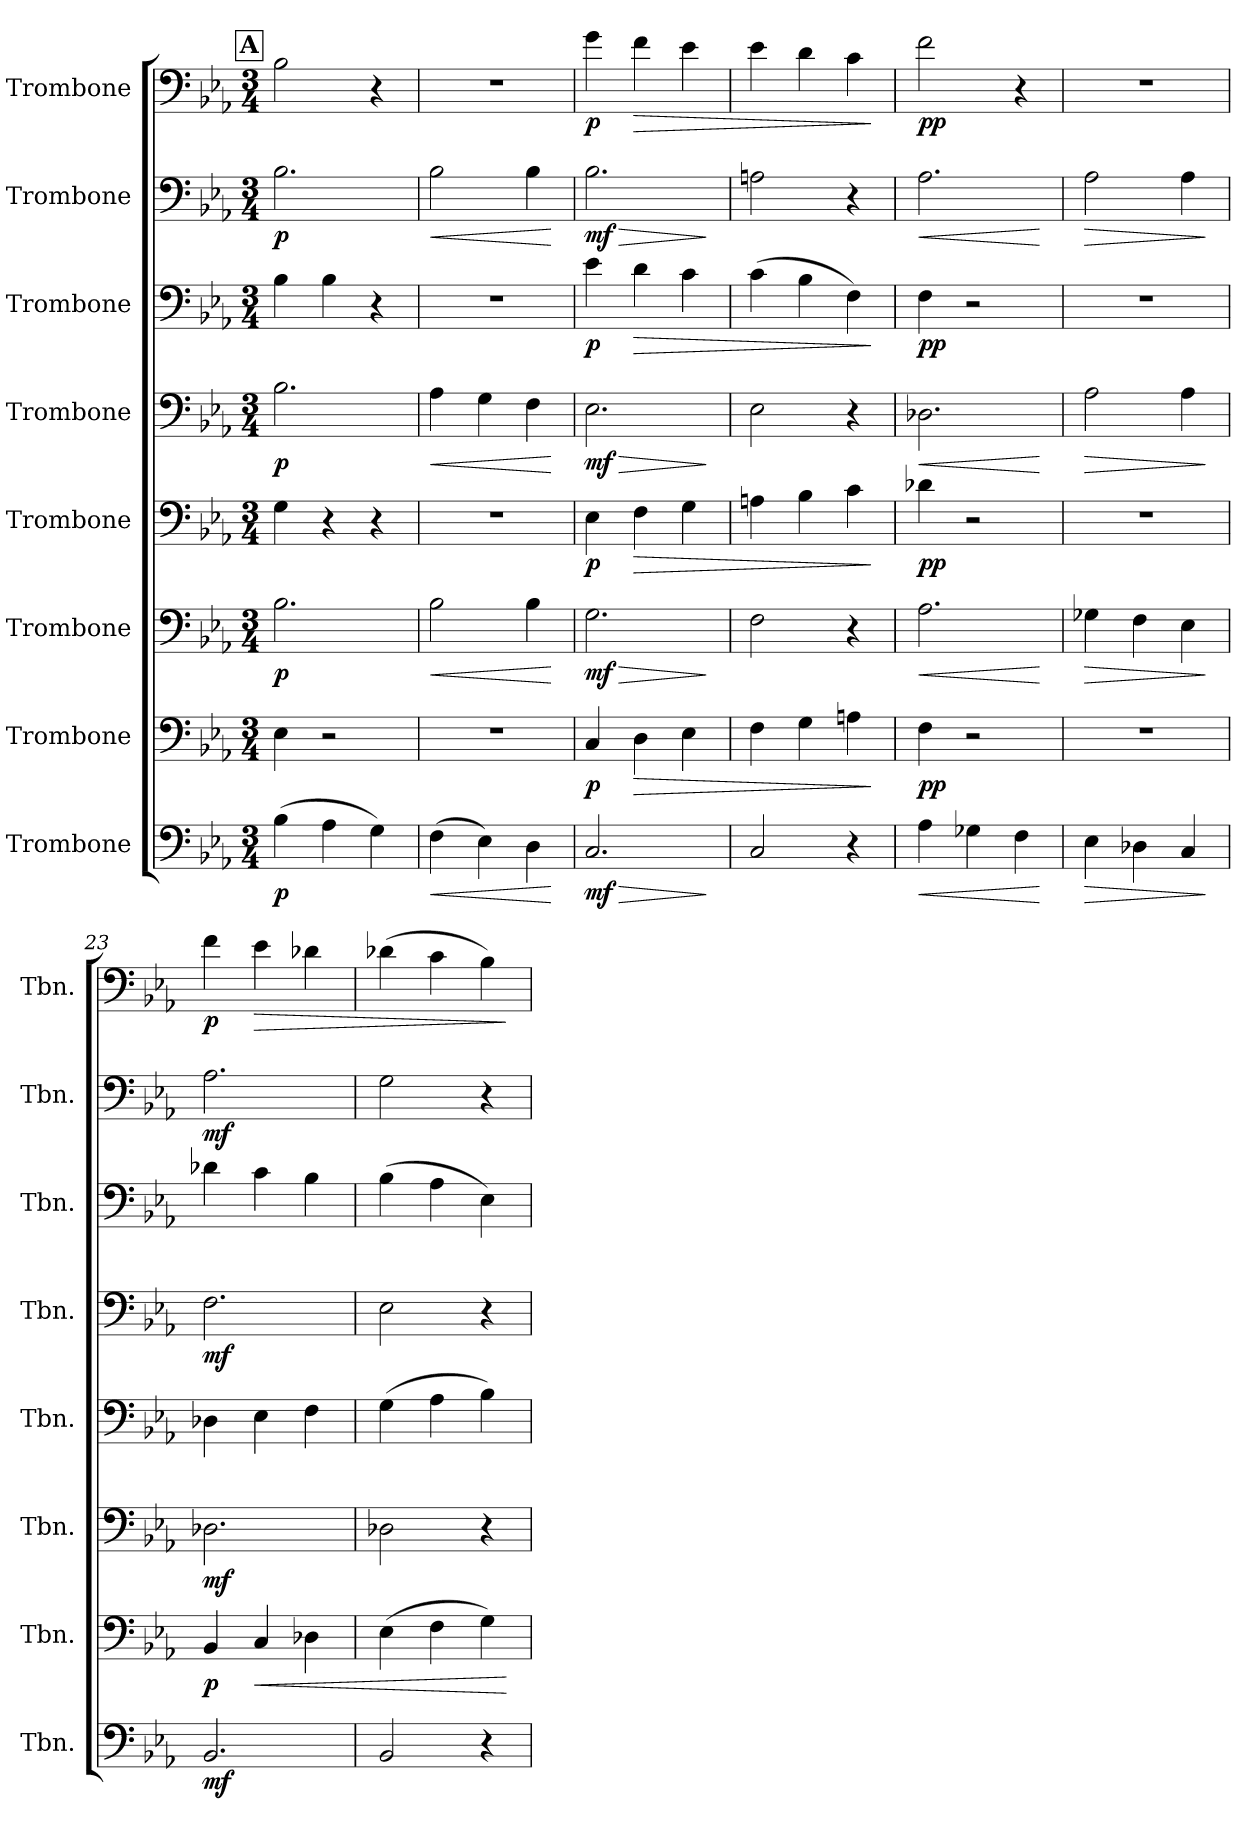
**kern	**dynam	**kern	**dynam	**kern	**dynam	**kern	**dynam	**kern	**dynam	**kern	**dynam	**kern	**dynam	**kern	**dynam
*part8	*part8	*part7	*part7	*part6	*part6	*part5	*part5	*part4	*part4	*part3	*part3	*part2	*part2	*part1	*part1
*staff8	*staff8	*staff7	*staff7	*staff6	*staff6	*staff5	*staff5	*staff4	*staff4	*staff3	*staff3	*staff2	*staff2	*staff1	*staff1
*I"Trombone	*	*I"Trombone	*	*I"Trombone	*	*I"Trombone	*	*I"Trombone	*	*I"Trombone	*	*I"Trombone	*	*I"Trombone	*
*I'Tbn.	*	*I'Tbn.	*	*I'Tbn.	*	*I'Tbn.	*	*I'Tbn.	*	*I'Tbn.	*	*I'Tbn.	*	*I'Tbn.	*
*clefF4	*	*clefF4	*	*clefF4	*	*clefF4	*	*clefF4	*	*clefF4	*	*clefF4	*	*clefF4	*
*k[b-e-a-]	*	*k[b-e-a-]	*	*k[b-e-a-]	*	*k[b-e-a-]	*	*k[b-e-a-]	*	*k[b-e-a-]	*	*k[b-e-a-]	*	*k[b-e-a-]	*
*M3/4	*	*M3/4	*	*M3/4	*	*M3/4	*	*M3/4	*	*M3/4	*	*M3/4	*	*M3/4	*
!!LO:REH:place=s1:a:B:fs=14:t=A
=17	=17	=17	=17	=17	=17	=17	=17	=17	=17	=17	=17	=17	=17	=17	=17
!	!LO:DY:b	!	!	!	!LO:DY:b	!	!	!	!LO:DY:b	!	!	!	!LO:DY:b	!	!
(4B-\	p	4E-\	.	2.B-\	p	4G\	.	2.B-\	p	4B-\	.	2.B-\	p	2B-\	.
4A-\	.	2r	.	.	.	4r	.	.	.	4B-\	.	.	.	.	.
4G\)	.	.	.	.	.	4r	.	.	.	4r	.	.	.	4r	.
=18	=18	=18	=18	=18	=18	=18	=18	=18	=18	=18	=18	=18	=18	=18	=18
!	!LO:HP:b	!	!	!	!LO:HP:b	!	!	!	!LO:HP:b	!	!	!	!LO:HP:b	!	!
(4F\	<	2.r	.	2B-\	<	2.r	.	4A-\	<	2.r	.	2B-\	<	2.r	.
4E-\)	.	.	.	.	.	.	.	4G\	.	.	.	.	.	.	.
4D\	.	.	.	4B-\	.	.	.	4F\	.	.	.	4B-\	.	.	.
.	[	.	.	.	[	.	.	.	[	.	.	.	[	.	.
!!LO:PB:g=z
=19	=19	=19	=19	=19	=19	=19	=19	=19	=19	=19	=19	=19	=19	=19	=19
!	!LO:HP:b	!	!	!	!LO:HP:b	!	!	!	!LO:HP:b	!	!	!	!LO:HP:b	!	!
!	!LO:DY:n=1:b	!	!LO:DY:b	!	!LO:DY:n=1:b	!	!LO:DY:b	!	!LO:DY:n=1:b	!	!LO:DY:b	!	!LO:DY:n=1:b	!	!LO:DY:b
2.C/	> mf	4C/	p	2.G\	> mf	4E-\	p	2.E-\	> mf	4e-\	p	2.B-\	> mf	4g\	p
!	!	!	!LO:HP:b	!	!	!	!LO:HP:b	!	!	!	!LO:HP:b	!	!	!	!LO:HP:b
.	.	4D\	>	.	.	4F\	>	.	.	4d\	>	.	.	4f\	>
.	.	4E-\	.	.	.	4G\	.	.	.	4c\	.	.	.	4e-\	.
.	]	.	.	.	]	.	.	.	]	.	.	.	]	.	.
=20	=20	=20	=20	=20	=20	=20	=20	=20	=20	=20	=20	=20	=20	=20	=20
2C/	.	4F\	.	2F\	.	4An\	.	2E-\	.	(4c\	.	2An\	.	4e-\	.
.	.	4G\	.	.	.	4B-\	.	.	.	4B-\	.	.	.	4d\	.
4r	.	4An\	.	4r	.	4c\	.	4r	.	4F\)	.	4r	.	4c\	.
.	.	.	]	.	.	.	]	.	.	.	]	.	.	.	]
=21	=21	=21	=21	=21	=21	=21	=21	=21	=21	=21	=21	=21	=21	=21	=21
!	!LO:HP:b	!	!LO:DY:b	!	!LO:HP:b	!	!LO:DY:b	!	!LO:HP:b	!	!LO:DY:b	!	!LO:HP:b	!	!LO:DY:b
4A-\	<	4F\	pp	2.A-\	<	4d-X\	pp	2.D-X\	<	4F\	pp	2.A-\	<	2f\	pp
4G-X\	.	2r	.	.	.	2r	.	.	.	2r	.	.	.	.	.
4F\	.	.	.	.	.	.	.	.	.	.	.	.	.	4r	.
.	[	.	.	.	[	.	.	.	[	.	.	.	[	.	.
=22	=22	=22	=22	=22	=22	=22	=22	=22	=22	=22	=22	=22	=22	=22	=22
!	!LO:HP:b	!	!	!	!LO:HP:b	!	!	!	!LO:HP:b	!	!	!	!LO:HP:b	!	!
4E-\	>	2.r	.	4G-X\	>	2.r	.	2A-\	>	2.r	.	2A-\	>	2.r	.
4D-X\	.	.	.	4F\	.	.	.	.	.	.	.	.	.	.	.
4C/	.	.	.	4E-\	.	.	.	4A-\	.	.	.	4A-\	.	.	.
.	]	.	.	.	]	.	.	.	]	.	.	.	]	.	.
=23	=23	=23	=23	=23	=23	=23	=23	=23	=23	=23	=23	=23	=23	=23	=23
!	!LO:DY:b	!	!LO:DY:b	!	!LO:DY:b	!	!	!	!LO:DY:b	!	!	!	!LO:DY:b	!	!LO:DY:b
2.BB-/	mf	4BB-/	p	2.D-X\	mf	4D-X\	.	2.F\	mf	4d-X\	.	2.A-\	mf	4f\	p
!	!	!	!LO:HP:b	!	!	!	!	!	!	!	!	!	!	!	!LO:HP:b
.	.	4C/	<	.	.	4E-\	.	.	.	4c\	.	.	.	4e-\	>
.	.	4D-X\	.	.	.	4F\	.	.	.	4B-\	.	.	.	4d-X\	.
=24	=24	=24	=24	=24	=24	=24	=24	=24	=24	=24	=24	=24	=24	=24	=24
2BB-/	.	(4E-\	.	2D-X\	.	(4G\	.	2E-\	.	(4B-\	.	2G\	.	(4d-X\	.
.	.	4F\	.	.	.	4A-\	.	.	.	4A-\	.	.	.	4c\	.
4r	.	4G\)	.	4r	.	4B-\)	.	4r	.	4E-\)	.	4r	.	4B-\)	.
.	.	.	[	.	.	.	.	.	.	.	.	.	.	.	]
=	=	=	=	=	=	=	=	=	=	=	=	=	=	=	=
*-	*-	*-	*-	*-	*-	*-	*-	*-	*-	*-	*-	*-	*-	*-	*-
